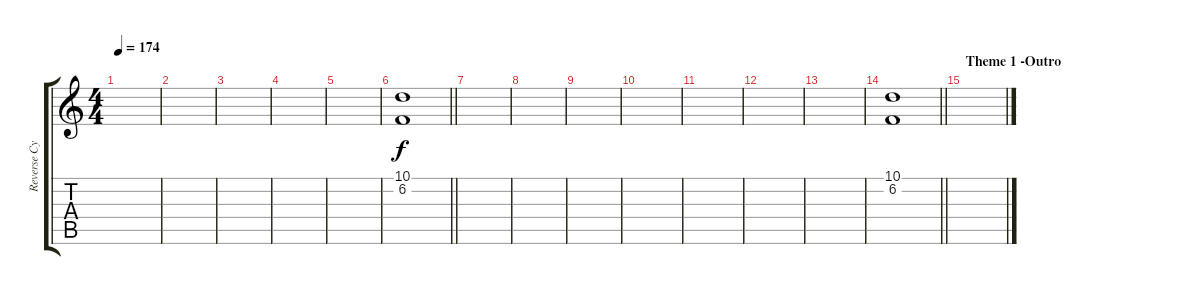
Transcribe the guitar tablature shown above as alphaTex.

\track ("Reverse Cymbal" "Reverse Cy") {instrument reversecymbal}
\staff {score tabs}
\tuning (E4 B3 G3 D3 A2 E2) {hide}
\ts (4 4)
\tempo 174
\clef g2
\ks c
|
|
|
|
|
\barLineRight lightlight
(10.1 6.2).1 |
|
|
|
|
|
|
|
\barLineRight lightlight
(10.1 6.2).1 |
\section ("" "Theme 1 -Outro")
